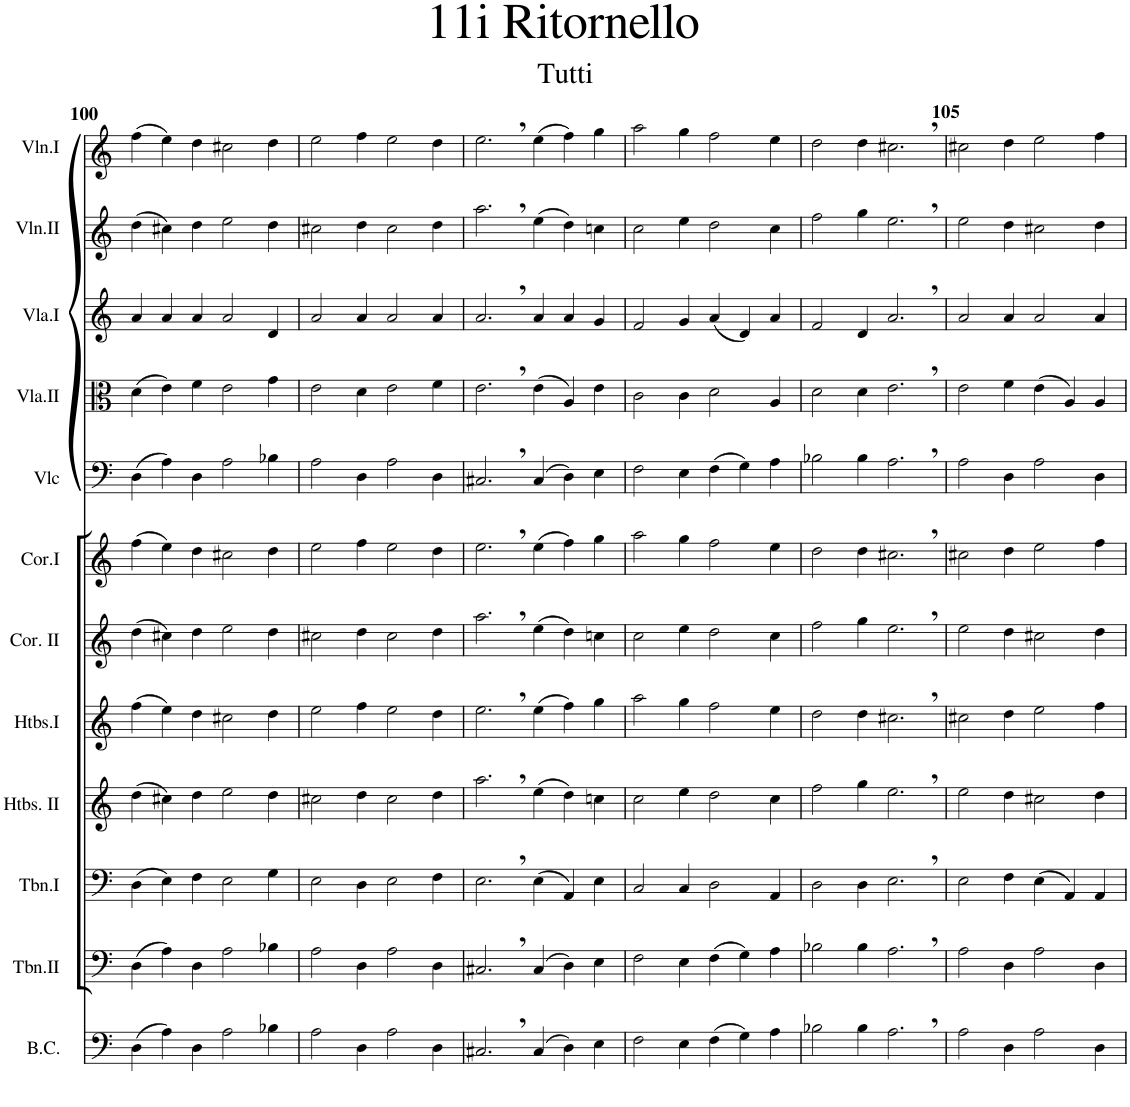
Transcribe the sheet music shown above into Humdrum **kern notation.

**kern	**kern	**kern	**kern	**kern	**kern	**kern	**kern	**kern	**kern	**kern	**kern	**kern
*part13	*part12	*part11	*part10	*part9	*part8	*part7	*part6	*part5	*part4	*part3	*part2	*part1
*staff13	*staff12	*staff11	*staff10	*staff9	*staff8	*staff7	*staff6	*staff5	*staff4	*staff3	*staff2	*staff1
*I"Basse Continue	*I"Trombone II	*I"Trombone I	*I"Hautbois II	*I"Hautbois I	*I"Cornetto II	*I"Cornetto I	*I"Violoncelle	*I"Viola II	*I"Viola I	*I"Violon II	*I"Violon I	*I"Soprano CI
*I'B.C.	*I'Tbn.II	*I'Tbn.I	*I'Htbs. II	*I'Htbs.I	*I'Cor. II	*I'Cor.I	*I'Vlc	*I'Vla.II	*I'Vla.I	*I'Vln.II	*I'Vln.I	*I'S.CI
!!LO:PB:g=z
*clefF4	*clefF4	*clefF4	*clefG2	*clefG2	*clefG2	*clefG2	*clefF4	*clefC3	*clefG2	*clefG2	*clefG2	*clefG2
*k[]	*k[]	*k[]	*k[]	*k[]	*k[]	*k[]	*k[]	*k[]	*k[]	*k[]	*k[]	*k[]
*M6/4	*M6/4	*M6/4	*M6/4	*M6/4	*M6/4	*M6/4	*M6/4	*M6/4	*M6/4	*M6/4	*M6/4	*M6/4
=100	=100	=100	=100	=100	=100	=100	=100	=100	=100	=100	=100	=100
(4D\	(4D\	(4D\	(4dd\	(4ff\	(4dd\	(4ff\	(4D\	(4d\	4a/	(4dd\	(4ff\	1.r
4A\)	4A\)	4E\)	4cc#X\)	4ee\)	4cc#X\)	4ee\)	4A\)	4e\)	4a/	4cc#X\)	4ee\)	.
4D\	4D\	4F\	4dd\	4dd\	4dd\	4dd\	4D\	4f\	4a/	4dd\	4dd\	.
2A\	2A\	2E\	2ee\	2cc#X\	2ee\	2cc#X\	2A\	2e\	2a/	2ee\	2cc#X\	.
4B-X\	4B-X\	4G\	4dd\	4dd\	4dd\	4dd\	4B-X\	4g\	4d/	4dd\	4dd\	.
=101	=101	=101	=101	=101	=101	=101	=101	=101	=101	=101	=101	=101
2A\	2A\	2E\	2cc#X\	2ee\	2cc#X\	2ee\	2A\	2e\	2a/	2cc#X\	2ee\	1.r
4D\	4D\	4D\	4dd\	4ff\	4dd\	4ff\	4D\	4d\	4a/	4dd\	4ff\	.
2A\	2A\	2E\	2cc#\	2ee\	2cc#\	2ee\	2A\	2e\	2a/	2cc#\	2ee\	.
4D\	4D\	4F\	4dd\	4dd\	4dd\	4dd\	4D\	4f\	4a/	4dd\	4dd\	.
=102	=102	=102	=102	=102	=102	=102	=102	=102	=102	=102	=102	=102
2.C#X,/	2.C#X,/	2.E,\	2.aa,\	2.ee,\	2.aa,\	2.ee,\	2.C#X,/	2.e,\	2.a,/	2.aa,\	2.ee,\	1.r
(4C#/	(4C#/	(4E\	(4ee\	(4ee\	(4ee\	(4ee\	(4C#/	(4e\	4a/	(4ee\	(4ee\	.
4D\)	4D\)	4AA/)	4dd\)	4ff\)	4dd\)	4ff\)	4D\)	4A/)	4a/	4dd\)	4ff\)	.
4E\	4E\	4E\	4ccn\	4gg\	4ccn\	4gg\	4E\	4e\	4g/	4ccn\	4gg\	.
=103	=103	=103	=103	=103	=103	=103	=103	=103	=103	=103	=103	=103
2F\	2F\	2C/	2cc\	2aa\	2cc\	2aa\	2F\	2c\	2f/	2cc\	2aa\	1.r
4E\	4E\	4C/	4ee\	4gg\	4ee\	4gg\	4E\	4c\	4g/	4ee\	4gg\	.
(4F\	(4F\	2D\	2dd\	2ff\	2dd\	2ff\	(4F\	2d\	(4a/	2dd\	2ff\	.
4G\)	4G\)	.	.	.	.	.	4G\)	.	4d/)	.	.	.
4A\	4A\	4AA/	4cc\	4ee\	4cc\	4ee\	4A\	4A/	4a/	4cc\	4ee\	.
=104	=104	=104	=104	=104	=104	=104	=104	=104	=104	=104	=104	=104
2B-X\	2B-X\	2D\	2ff\	2dd\	2ff\	2dd\	2B-X\	2d\	2f/	2ff\	2dd\	1.r
4B-\	4B-\	4D\	4gg\	4dd\	4gg\	4dd\	4B-\	4d\	4d/	4gg\	4dd\	.
2.A,\	2.A,\	2.E,\	2.ee,\	2.cc#X,\	2.ee,\	2.cc#X,\	2.A,\	2.e,\	2.a,/	2.ee,\	2.cc#X,\	.
=105	=105	=105	=105	=105	=105	=105	=105	=105	=105	=105	=105	=105
2A\	2A\	2E\	2ee\	2cc#X\	2ee\	2cc#X\	2A\	2e\	2a/	2ee\	2cc#X\	1.r
4D\	4D\	4F\	4dd\	4dd\	4dd\	4dd\	4D\	4f\	4a/	4dd\	4dd\	.
2A\	2A\	(4E\	2cc#X\	2ee\	2cc#X\	2ee\	2A\	(4e\	2a/	2cc#X\	2ee\	.
.	.	4AA/)	.	.	.	.	.	4A/)	.	.	.	.
4D\	4D\	4AA/	4dd\	4ff\	4dd\	4ff\	4D\	4A/	4a/	4dd\	4ff\	.
=	=	=	=	=	=	=	=	=	=	=	=	=
*-	*-	*-	*-	*-	*-	*-	*-	*-	*-	*-	*-	*-
